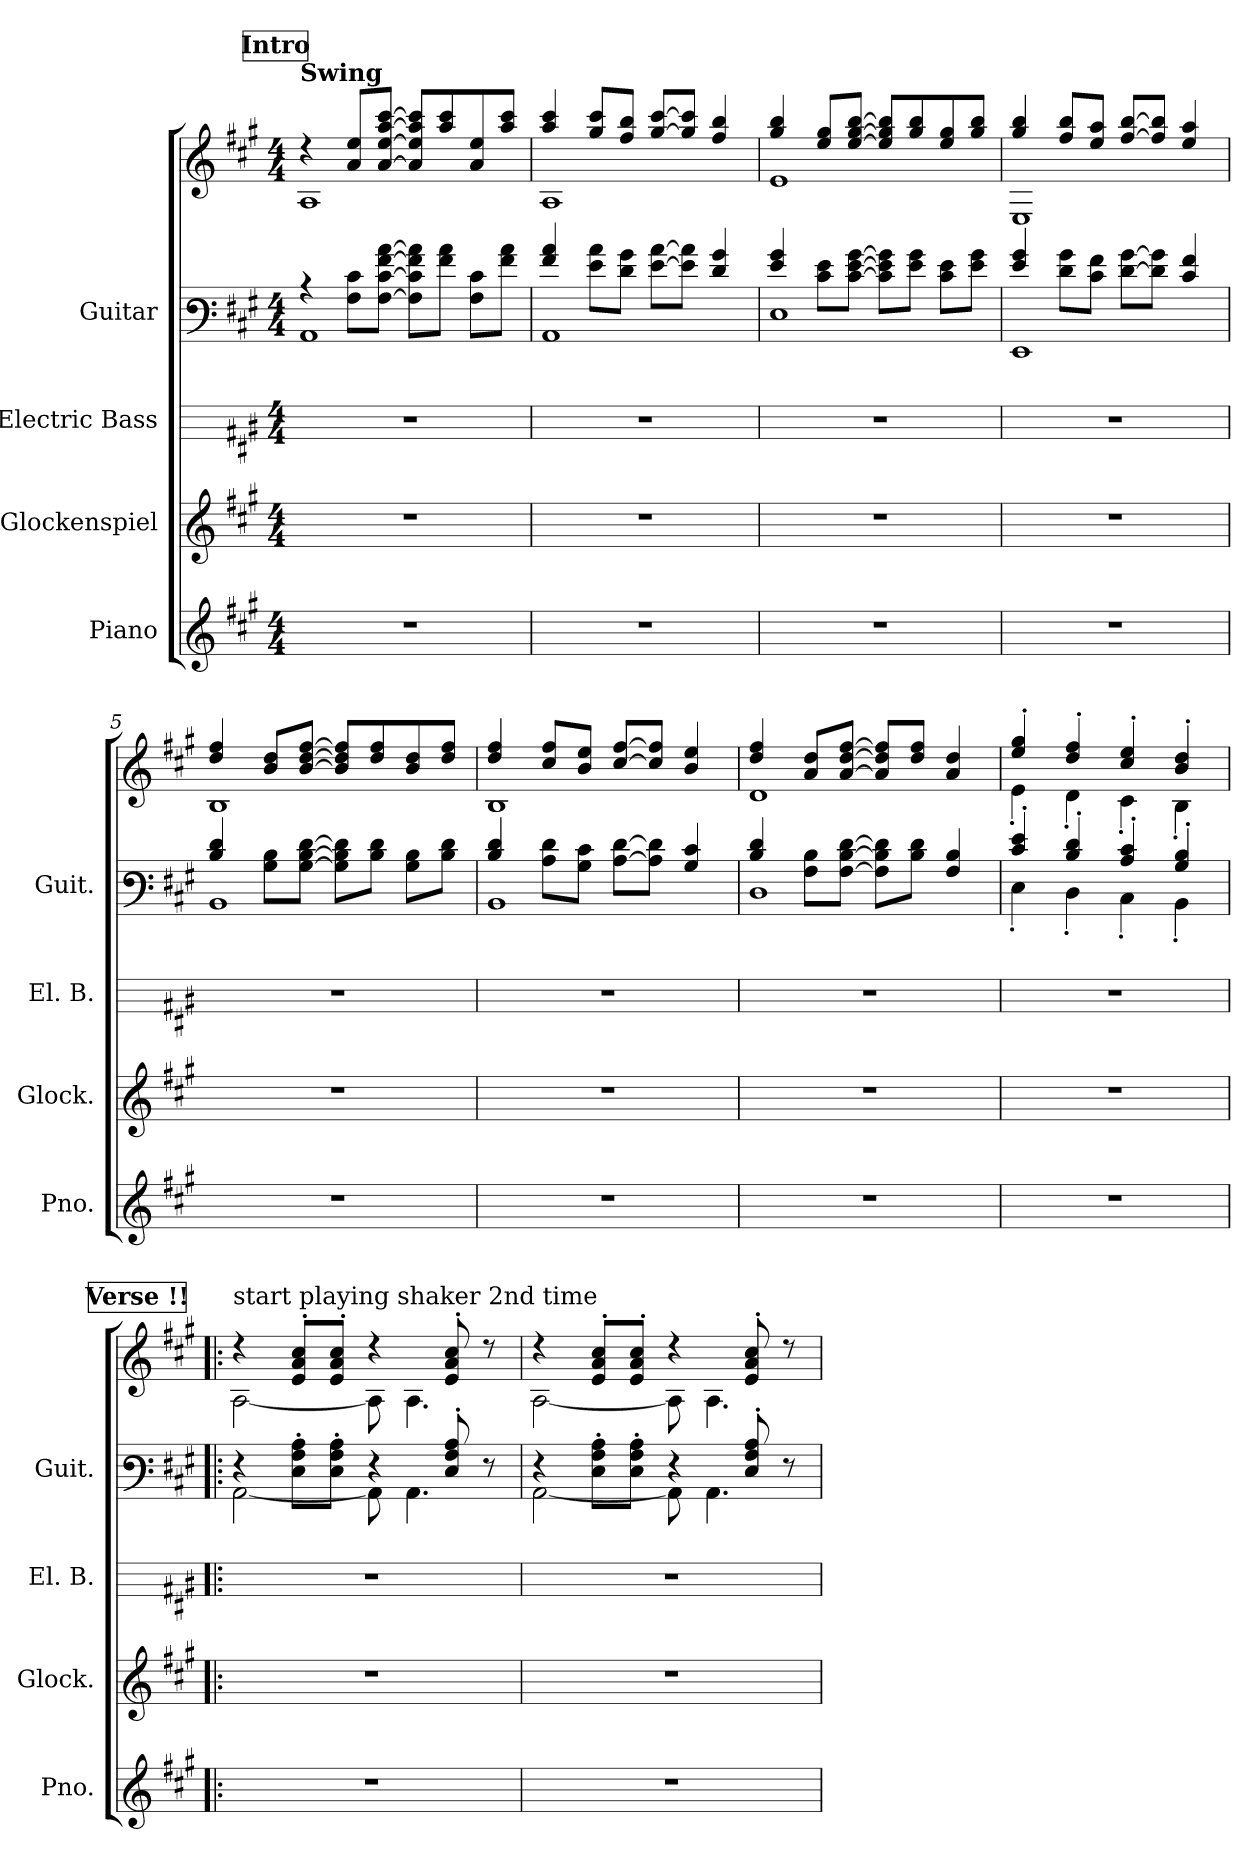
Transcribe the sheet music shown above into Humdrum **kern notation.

**kern	**kern	**kern	**kern	**kern
*part4	*part3	*part2	*part1	*part1
*staff5	*staff4	*staff3	*staff2	*staff1
*I"Piano	*I"Glockenspiel	*I"Electric Bass	*I"Guitar	*
*I'Pno.	*I'Glock.	*I'El. B.	*I'Guit.	*
*	*	*stria4	*stria6	*
*clefG2	*clefG2	*	*	*clefG2
*	*ITrd-14c-24	*ITrd7c12	*ITrd7c12	*ITrd7c12
*k[f#c#g#]	*k[f#c#g#]	*k[f#c#g#]	*k[f#c#g#]	*k[f#c#g#]
*M4/4	*M4/4	*M4/4	*M4/4	*M4/4
*MM136	*MM136	*MM136	*MM136	*MM136
!!LO:REH:place=s1:a:B:fs=14:t=Intro
=1	=1	=1	=1	=1
*	*	*	*^	*^
!	!	!	!	!	!LO:TX:a:B:t=Swing	!
1r	1r	1r	4r	1AAA	4r	1AA
.	.	.	8AA\ 8E\L	.	8A/ 8e/L	.
.	.	.	[8AA\ [8E\ [8A\ [8c#\J	.	[8A/ [8e/ [8a/ [8cc#/J	.
.	.	.	8AA]\ 8E]\ 8A]\ 8c#]\L	.	8A/] 8e/] 8a/] 8cc#/]L	.
.	.	.	8A\ 8c#\J	.	8a/ 8cc#/	.
.	.	.	8AA\ 8E\L	.	8A/ 8e/	.
.	.	.	8A\ 8c#\J	.	8a/ 8cc#/J	.
=2	=2	=2	=2	=2	=2	=2
1r	1r	1r	4A 4c#	1AAA	4a/ 4cc#/	1AA
.	.	.	8G#\ 8c#\L	.	8g#/ 8cc#/L	.
.	.	.	8F#\ 8B\J	.	8f#/ 8b/J	.
.	.	.	[8G#\ [8c#\L	.	[8g#/ [8cc#/L	.
.	.	.	8G#]\ 8c#]\J	.	8g#/] 8cc#/]J	.
.	.	.	4F# 4B	.	4f#/ 4b/	.
=3	=3	=3	=3	=3	=3	=3
1r	1r	1r	4G# 4B	1EE	4g#/ 4b/	1E
.	.	.	8E\ 8G#\L	.	8e/ 8g#/L	.
.	.	.	[8E\ [8G#\ [8B\J	.	[8e/ [8g#/ [8b/J	.
.	.	.	8E]\ 8G#]\ 8B]\L	.	8e/] 8g#/] 8b/]L	.
.	.	.	8G#\ 8B\J	.	8g#/ 8b/	.
.	.	.	8E\ 8G#\L	.	8e/ 8g#/	.
.	.	.	8G#\ 8B\J	.	8g#/ 8b/J	.
=4	=4	=4	=4	=4	=4	=4
1r	1r	1r	4G# 4B	1EEE	4g#/ 4b/	1EE
.	.	.	8F#\ 8B\L	.	8f#/ 8b/L	.
.	.	.	8E\ 8A\J	.	8e/ 8a/J	.
.	.	.	[8F#\ [8B\L	.	[8f#/ [8b/L	.
.	.	.	8F#]\ 8B]\J	.	8f#/] 8b/]J	.
.	.	.	4E 4A	.	4e/ 4a/	.
!!LO:LB:g=z	!!
=5	=5	=5	=5	=5	=5	=5
1r	1r	1r	4D 4F#	1BBB	4d/ 4f#/	1BB
.	.	.	8BB\ 8D\L	.	8B/ 8d/L	.
.	.	.	[8BB\ [8D\ [8F#\J	.	[8B/ [8d/ [8f#/J	.
.	.	.	8BB]\ 8D]\ 8F#]\L	.	8B/] 8d/] 8f#/]L	.
.	.	.	8D\ 8F#\J	.	8d/ 8f#/	.
.	.	.	8BB\ 8D\L	.	8B/ 8d/	.
.	.	.	8D\ 8F#\J	.	8d/ 8f#/J	.
=6	=6	=6	=6	=6	=6	=6
1r	1r	1r	4D 4F#	1BBB	4d/ 4f#/	1BB
.	.	.	8C#\ 8F#\L	.	8c#/ 8f#/L	.
.	.	.	8BB\ 8E\J	.	8B/ 8e/J	.
.	.	.	[8C#\ [8F#\L	.	[8c#/ [8f#/L	.
.	.	.	8C#]\ 8F#]\J	.	8c#/] 8f#/]J	.
.	.	.	4BB 4E	.	4B/ 4e/	.
=7	=7	=7	=7	=7	=7	=7
1r	1r	1r	4D 4F#	1DD	4d/ 4f#/	1D
.	.	.	8AA\ 8D\L	.	8A/ 8d/L	.
.	.	.	[8AA\ [8D\ [8F#\J	.	[8A/ [8d/ [8f#/J	.
.	.	.	8AA]\ 8D]\ 8F#]\L	.	8A/] 8d/] 8f#/]L	.
.	.	.	8D\ 8F#\J	.	8d/ 8f#/J	.
.	.	.	4AA 4D	.	4A/ 4d/	.
=8	=8	=8	=8	=8	=8	=8
1r	1r	1r	4E' 4G#'	4EE'	4e/' 4g#/'	4E'\
.	.	.	4D' 4F#'	4DD'	4d/' 4f#/'	4D'\
.	.	.	4C#' 4E'	4CC#'	4c#/' 4e/'	4C#'\
.	.	.	4BB' 4D'	4BBB'	4B/' 4d/'	4BB'\
!!LO:PB:g=z	!!
!!LO:REH:place=s1:a:B:fs=14:t=Verse	!!
=9!|:	=9!|:	=9!|:	=9!|:	=9!|:	=9!|:	=9!|:
!	!	!	!	!	!LO:TX:a:t=start playing shaker 2nd time	!
1r	1r	1r	4r	[2AAA	4r	[2AA\
.	.	.	8EE'\ 8AA'\ 8C#'\L	.	8E/' 8A/' 8c#/'L	.
.	.	.	8EE'\ 8AA'\ 8C#'\J	.	8E/' 8A/' 8c#/'J	.
.	.	.	4r	8AAA]	4r	8AA\]
.	.	.	.	4.AAA	.	4.AA\
.	.	.	8EE' 8AA' 8C#'	.	8E/' 8A/' 8c#/'	.
.	.	.	8r	.	8r	.
=10	=10	=10	=10	=10	=10	=10
1r	1r	1r	4r	[2AAA	4r	[2AA\
.	.	.	8EE'\ 8AA'\ 8C#'\L	.	8E/' 8A/' 8c#/'L	.
.	.	.	8EE'\ 8AA'\ 8C#'\J	.	8E/' 8A/' 8c#/'J	.
.	.	.	4r	8AAA]	4r	8AA\]
.	.	.	.	4.AAA	.	4.AA\
.	.	.	8EE' 8AA' 8C#'	.	8E/' 8A/' 8c#/'	.
.	.	.	8r	.	8r	.
*	*	*	*v	*v	*	*
*	*	*	*	*v	*v
=	=	=	=	=
*-	*-	*-	*-	*-
